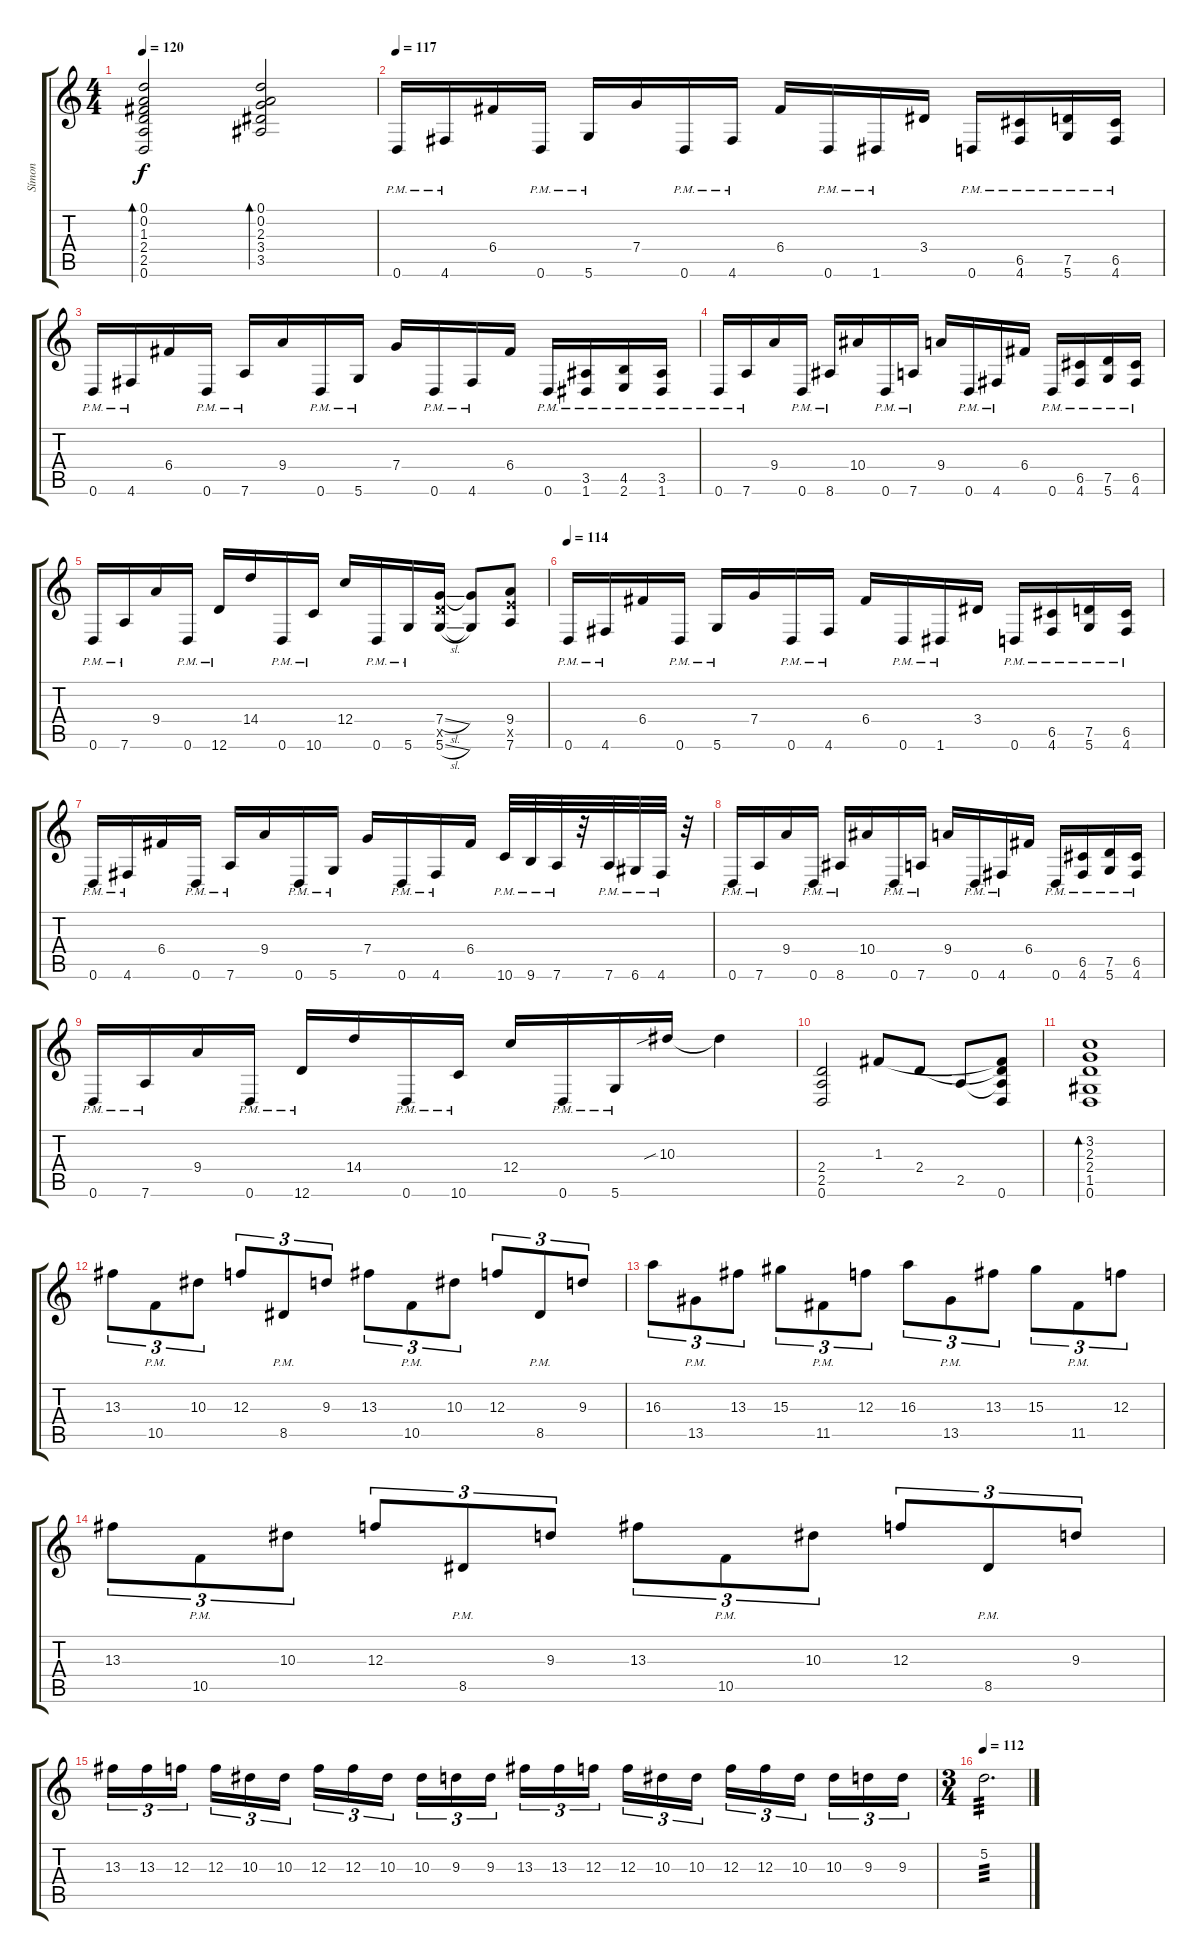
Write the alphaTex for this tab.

\track ("Símon" "Símon") {instrument distortionguitar}
\staff {score tabs}
\tuning (D4 A3 F3 C3 G2 D2) {hide}
\ts (4 4)
\tempo 120
\clef g2
\ks c
(0.1 0.2 1.3 2.4 2.5 0.6).2{bd 480 dy f} (0.1 0.2 2.3 3.4 3.5).2{bd 480} |
\tempo 117
0.6{pm}.16 4.6{pm}.16 6.4.16 0.6{pm}.16 5.6{pm}.16 7.4.16 0.6{pm}.16 4.6{pm}.16 6.4.16 0.6{pm}.16 1.6{pm}.16 3.4.16 0.6{pm}.16 (6.5{pm} 4.6{pm}).16 (7.5{pm} 5.6{pm}).16 (6.5{pm} 4.6{pm}).16 |
0.6{pm}.16 4.6{pm}.16 6.4.16 0.6{pm}.16 7.6{pm}.16 9.4.16 0.6{pm}.16 5.6{pm}.16 7.4.16 0.6{pm}.16 4.6{pm}.16 6.4.16 0.6{pm}.16 (3.5{pm} 1.6{pm}).16 (4.5{pm} 2.6{pm}).16 (3.5{pm} 1.6{pm}).16 |
0.6{pm}.16 7.6{pm}.16 9.4.16 0.6{pm}.16 8.6{pm}.16 10.4.16 0.6{pm}.16 7.6{pm}.16 9.4.16 0.6{pm}.16 4.6{pm}.16 6.4.16 0.6{pm}.16 (6.5{pm} 4.6{pm}).16 (7.5{pm} 5.6{pm}).16 (6.5{pm} 4.6{pm}).16 |
0.6{pm}.16 7.6{pm}.16 9.4.16 0.6{pm}.16 12.6{pm}.16 14.4.16 0.6{pm}.16 10.6{pm}.16 12.4.16 0.6{pm}.16 5.6{pm}.16 (7.4{sl} 7.5{x} 5.6{sl}).16 (7.4{t} 5.6{t}).8 (9.4 9.5{x} 7.6).8 |
\tempo 114
0.6{pm}.16 4.6{pm}.16 6.4.16 0.6{pm}.16 5.6{pm}.16 7.4.16 0.6{pm}.16 4.6{pm}.16 6.4.16 0.6{pm}.16 1.6{pm}.16 3.4.16 0.6{pm}.16 (6.5{pm} 4.6{pm}).16 (7.5{pm} 5.6{pm}).16 (6.5{pm} 4.6{pm}).16 |
0.6{pm}.16 4.6{pm}.16 6.4.16 0.6{pm}.16 7.6{pm}.16 9.4.16 0.6{pm}.16 5.6{pm}.16 7.4.16 0.6{pm}.16 4.6{pm}.16 6.4.16 10.6{pm}.32 9.6{pm}.32 7.6{pm}.32 r.32 7.6{pm}.32 6.6{pm}.32 4.6{pm}.32 r.32 |
0.6{pm}.16 7.6{pm}.16 9.4.16 0.6{pm}.16 8.6{pm}.16 10.4.16 0.6{pm}.16 7.6{pm}.16 9.4.16 0.6{pm}.16 4.6{pm}.16 6.4.16 0.6{pm}.16 (6.5{pm} 4.6{pm}).16 (7.5{pm} 5.6{pm}).16 (6.5{pm} 4.6{pm}).16 |
0.6{pm}.16 7.6{pm}.16 9.4.16 0.6{pm}.16 12.6{pm}.16 14.4.16 0.6{pm}.16 10.6{pm}.16 12.4.16 0.6{pm}.16 5.6{pm}.16 10.3{sib}.16 10.3{t}.4 |
(2.4 2.5 0.6).2 1.3.8 2.4.8 2.5.8 (1.3{t} 2.4{t} 2.5{t} 0.6).8 |
(3.2 2.3 2.4 1.5 0.6).1{bd 240} |
13.3.8{tu (3 2)} 10.5{pm}.8{tu (3 2)} 10.3.8{tu (3 2)} 12.3.8{tu (3 2)} 8.5{pm}.8{tu (3 2)} 9.3.8{tu (3 2)} 13.3.8{tu (3 2)} 10.5{pm}.8{tu (3 2)} 10.3.8{tu (3 2)} 12.3.8{tu (3 2)} 8.5{pm}.8{tu (3 2)} 9.3.8{tu (3 2)} |
16.3.8{tu (3 2)} 13.5{pm}.8{tu (3 2)} 13.3.8{tu (3 2)} 15.3.8{tu (3 2)} 11.5{pm}.8{tu (3 2)} 12.3.8{tu (3 2)} 16.3.8{tu (3 2)} 13.5{pm}.8{tu (3 2)} 13.3.8{tu (3 2)} 15.3.8{tu (3 2)} 11.5{pm}.8{tu (3 2)} 12.3.8{tu (3 2)} |
13.3.8{tu (3 2)} 10.5{pm}.8{tu (3 2)} 10.3.8{tu (3 2)} 12.3.8{tu (3 2)} 8.5{pm}.8{tu (3 2)} 9.3.8{tu (3 2)} 13.3.8{tu (3 2)} 10.5{pm}.8{tu (3 2)} 10.3.8{tu (3 2)} 12.3.8{tu (3 2)} 8.5{pm}.8{tu (3 2)} 9.3.8{tu (3 2)} |
13.3.16{tu (3 2)} 13.3.16{tu (3 2)} 12.3.16{tu (3 2) beam splitsecondary} 12.3.16{tu (3 2)} 10.3.16{tu (3 2)} 10.3.16{tu (3 2)} 12.3.16{tu (3 2)} 12.3.16{tu (3 2)} 10.3.16{tu (3 2) beam splitsecondary} 10.3.16{tu (3 2)} 9.3.16{tu (3 2)} 9.3.16{tu (3 2)} 13.3.16{tu (3 2)} 13.3.16{tu (3 2)} 12.3.16{tu (3 2) beam splitsecondary} 12.3.16{tu (3 2)} 10.3.16{tu (3 2)} 10.3.16{tu (3 2)} 12.3.16{tu (3 2)} 12.3.16{tu (3 2)} 10.3.16{tu (3 2) beam splitsecondary} 10.3.16{tu (3 2)} 9.3.16{tu (3 2)} 9.3.16{tu (3 2)} |
\ts (3 4)
\tempo 112
5.2.2{d tp 3}
